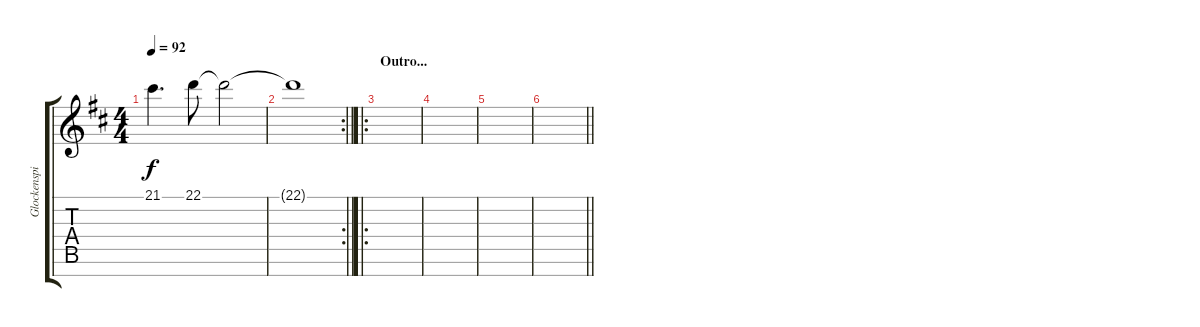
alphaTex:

\track ("Glockenspiel" "Glockenspi") {instrument glockenspiel}
\staff {score tabs}
\tuning (E4 B3 G3 D3 A2 E2 B1) {hide}
\ts (4 4)
\tempo 92
\clef g2
\ks d
21.1.4{d dy f} 22.1.8 22.1{t}.2 |
\rc 2
\barLineRight lightlight
22.1{t}.1 |
\ro
\section ("" "Outro...")
|
|
|
\barLineRight lightlight
